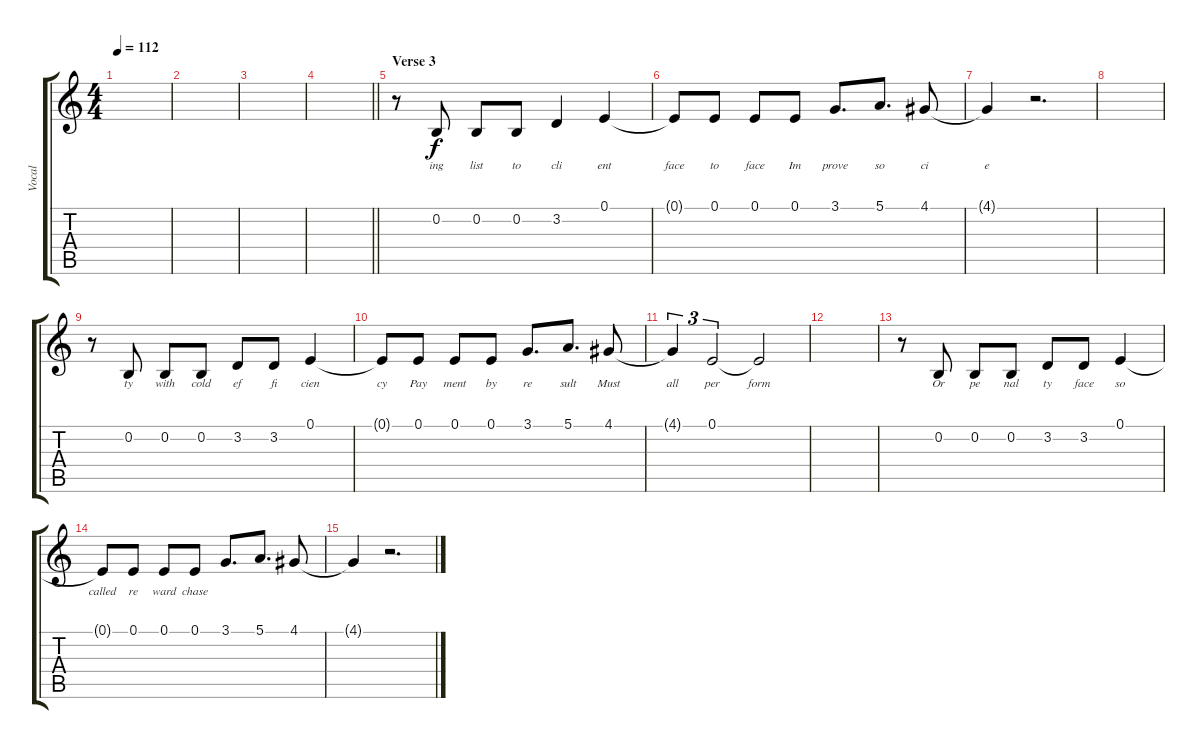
\track ("Vocal" "Vocal") {instrument acousticgrandpiano}
\staff {score tabs}
\tuning (E4 B3 G3 D3 A2 E2) {hide}
\ts (4 4)
\tempo 112
\clef g2
\ks c
|
|
|
\barLineRight lightlight
|
\section ("" "Verse 3")
r.8 0.2.8{lyrics (0 "ing") lyrics (1 "") lyrics (2 "") lyrics (3 "") lyrics (4 "")} 0.2.8{lyrics (0 "list") lyrics (1 "") lyrics (2 "") lyrics (3 "") lyrics (4 "")} 0.2.8{lyrics (0 "to") lyrics (1 "") lyrics (2 "") lyrics (3 "") lyrics (4 "")} 3.2.4{lyrics (0 "cli") lyrics (1 "") lyrics (2 "") lyrics (3 "") lyrics (4 "")} 0.1.4{lyrics (0 "ent") lyrics (1 "") lyrics (2 "") lyrics (3 "") lyrics (4 "")} |
0.1{t}.8{lyrics (0 "face") lyrics (1 "") lyrics (2 "") lyrics (3 "") lyrics (4 "")} 0.1.8{lyrics (0 "to") lyrics (1 "") lyrics (2 "") lyrics (3 "") lyrics (4 "")} 0.1.8{lyrics (0 "face") lyrics (1 "") lyrics (2 "") lyrics (3 "") lyrics (4 "")} 0.1.8{lyrics (0 "Im") lyrics (1 "") lyrics (2 "") lyrics (3 "") lyrics (4 "")} 3.1.8{d lyrics (0 "prove") lyrics (1 "") lyrics (2 "") lyrics (3 "") lyrics (4 "")} 5.1.8{d lyrics (0 "so") lyrics (1 "") lyrics (2 "") lyrics (3 "") lyrics (4 "")} 4.1.8{lyrics (0 "ci") lyrics (1 "") lyrics (2 "") lyrics (3 "") lyrics (4 "")} |
4.1{t}.4{lyrics (0 "e") lyrics (1 "") lyrics (2 "") lyrics (3 "") lyrics (4 "")} r.2{d} |
|
r.8 0.2.8{lyrics (0 "ty") lyrics (1 "") lyrics (2 "") lyrics (3 "") lyrics (4 "")} 0.2.8{lyrics (0 "with") lyrics (1 "") lyrics (2 "") lyrics (3 "") lyrics (4 "")} 0.2.8{lyrics (0 "cold") lyrics (1 "") lyrics (2 "") lyrics (3 "") lyrics (4 "")} 3.2.8{lyrics (0 "ef") lyrics (1 "") lyrics (2 "") lyrics (3 "") lyrics (4 "")} 3.2.8{lyrics (0 "fi") lyrics (1 "") lyrics (2 "") lyrics (3 "") lyrics (4 "")} 0.1.4{lyrics (0 "cien") lyrics (1 "") lyrics (2 "") lyrics (3 "") lyrics (4 "")} |
0.1{t}.8{lyrics (0 "cy") lyrics (1 "") lyrics (2 "") lyrics (3 "") lyrics (4 "")} 0.1.8{lyrics (0 "Pay") lyrics (1 "") lyrics (2 "") lyrics (3 "") lyrics (4 "")} 0.1.8{lyrics (0 "ment") lyrics (1 "") lyrics (2 "") lyrics (3 "") lyrics (4 "")} 0.1.8{lyrics (0 "by") lyrics (1 "") lyrics (2 "") lyrics (3 "") lyrics (4 "")} 3.1.8{d lyrics (0 "re") lyrics (1 "") lyrics (2 "") lyrics (3 "") lyrics (4 "")} 5.1.8{d lyrics (0 "sult") lyrics (1 "") lyrics (2 "") lyrics (3 "") lyrics (4 "")} 4.1.8{lyrics (0 "Must") lyrics (1 "") lyrics (2 "") lyrics (3 "") lyrics (4 "")} |
4.1{t}.4{tu (3 2) lyrics (0 "all") lyrics (1 "") lyrics (2 "") lyrics (3 "") lyrics (4 "")} 0.1.2{tu (3 2) lyrics (0 "per") lyrics (1 "") lyrics (2 "") lyrics (3 "") lyrics (4 "")} 0.1{t}.2{lyrics (0 "form") lyrics (1 "") lyrics (2 "") lyrics (3 "") lyrics (4 "")} |
|
r.8 0.2.8{lyrics (0 "Or") lyrics (1 "") lyrics (2 "") lyrics (3 "") lyrics (4 "")} 0.2.8{lyrics (0 "pe") lyrics (1 "") lyrics (2 "") lyrics (3 "") lyrics (4 "")} 0.2.8{lyrics (0 "nal") lyrics (1 "") lyrics (2 "") lyrics (3 "") lyrics (4 "")} 3.2.8{lyrics (0 "ty") lyrics (1 "") lyrics (2 "") lyrics (3 "") lyrics (4 "")} 3.2.8{lyrics (0 "face") lyrics (1 "") lyrics (2 "") lyrics (3 "") lyrics (4 "")} 0.1.4{lyrics (0 "so") lyrics (1 "") lyrics (2 "") lyrics (3 "") lyrics (4 "")} |
0.1{t}.8{lyrics (0 "called") lyrics (1 "") lyrics (2 "") lyrics (3 "") lyrics (4 "")} 0.1.8{lyrics (0 "re") lyrics (1 "") lyrics (2 "") lyrics (3 "") lyrics (4 "")} 0.1.8{lyrics (0 "ward") lyrics (1 "") lyrics (2 "") lyrics (3 "") lyrics (4 "")} 0.1.8{lyrics (0 "chase") lyrics (1 "") lyrics (2 "") lyrics (3 "") lyrics (4 "")} 3.1.8{d} 5.1.8{d} 4.1.8 |
4.1{t}.4 r.2{d}
